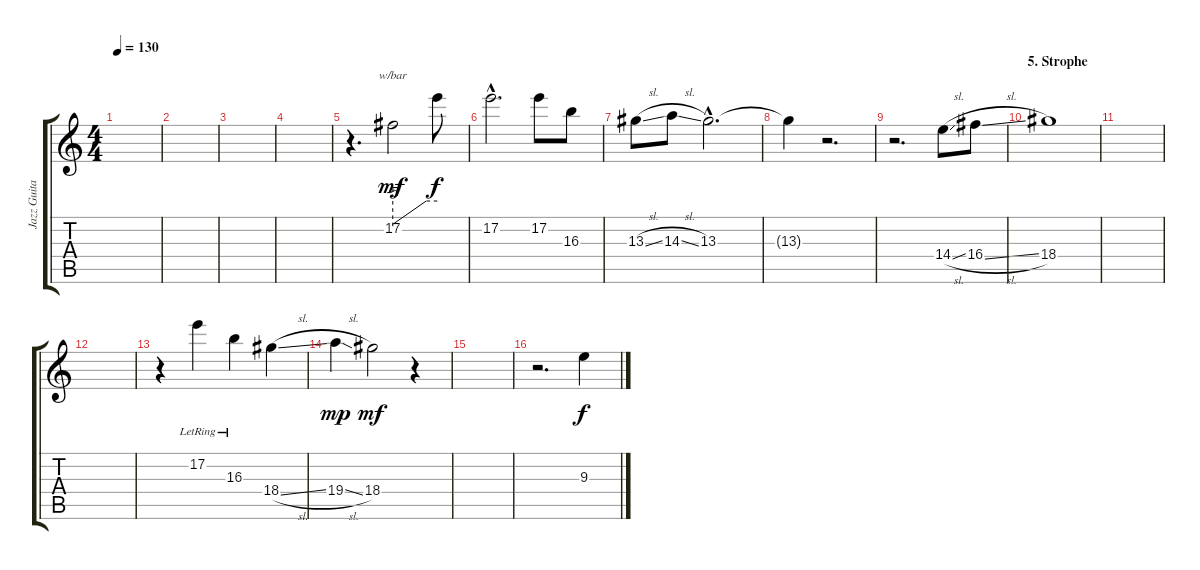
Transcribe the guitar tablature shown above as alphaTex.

\track ("Jazz Guitar" "Jazz Guita") {instrument electricguitarjazz}
\staff {score tabs}
\tuning (E4 B3 G3 D3 A2 E2) {hide}
\ts (4 4)
\tempo 130
\clef g2
\ks c
|
|
|
|
r.4{d} 17.2.2{tbe (custom default 0 -20 45 0 60 0) dy mf volume 11} 17.2{t}.8{dy f} |
17.2{hac}.2{d} 17.2.8 16.3.8 |
13.3{sl}.8 14.3{sl}.8 13.3{hac}.2{d} |
13.3{t}.4 r.2{d} |
r.2{d} 14.4{sl}.8{volume 7} 16.4{sl}.8 |
\section ("" "5. Strophe")
18.4.1 |
|
|
r.4 17.2{lr}.4{volume 6} 16.3{lr}.4 18.4{sl}.4 |
19.4{sl}.4{dy mp} 18.4.2{dy mf} r.4 |
|
r.2{d} 9.3.4{dy f volume 5}
